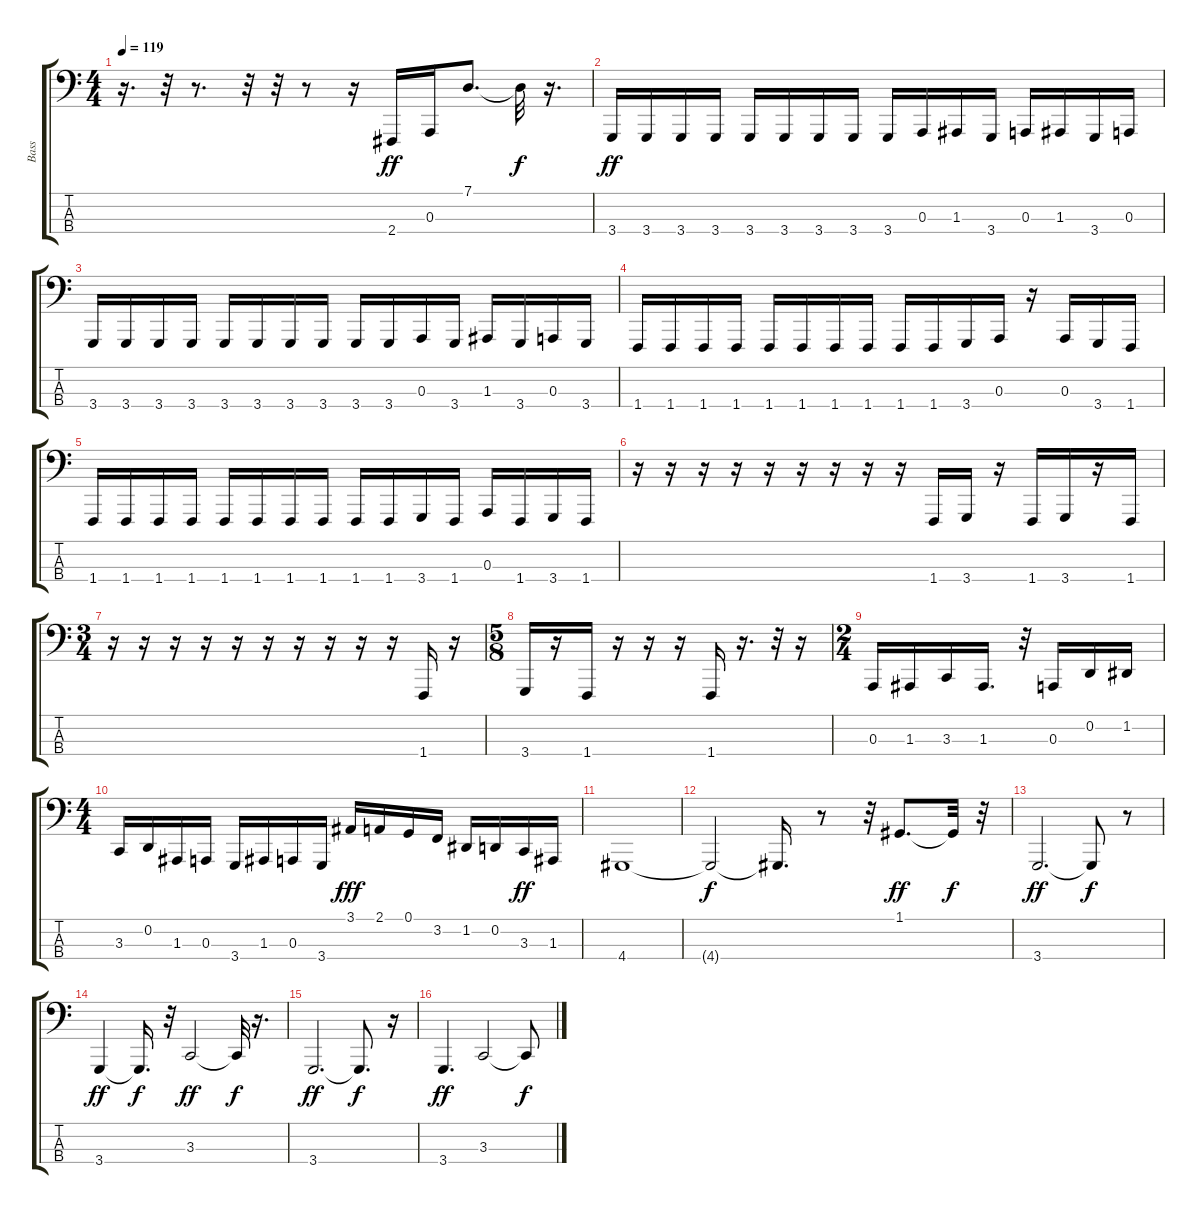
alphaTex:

\track ("Bass                            " "Bass      ") {instrument fx4atmosphere}
\staff {score tabs}
\tuning (G2 D2 A1 E1) {hide}
\ts (4 4)
\tempo 119
\clef f4
\ks c
r.16{d dy ff} r.32 r.8{d} r.32 r.32 r.8 r.16 2.4.16 0.3.16 7.1.8{d} 7.1{t}.32{dy f} r.16{d} |
3.4.16{dy ff} 3.4.16 3.4.16 3.4.16 3.4.16 3.4.16 3.4.16 3.4.16 3.4.16 0.3.16 1.3.16 3.4.16 0.3.16 1.3.16 3.4.16 0.3.16 |
3.4.16 3.4.16 3.4.16 3.4.16 3.4.16 3.4.16 3.4.16 3.4.16 3.4.16 3.4.16 0.3.16 3.4.16 1.3.16 3.4.16 0.3.16 3.4.16 |
1.4.16 1.4.16 1.4.16 1.4.16 1.4.16 1.4.16 1.4.16 1.4.16 1.4.16 1.4.16 3.4.16 0.3.16 r.16 0.3.16 3.4.16 1.4.16 |
1.4.16 1.4.16 1.4.16 1.4.16 1.4.16 1.4.16 1.4.16 1.4.16 1.4.16 1.4.16 3.4.16 1.4.16 0.3.16 1.4.16 3.4.16 1.4.16 |
r.16 r.16 r.16 r.16 r.16 r.16 r.16 r.16 r.16 1.4.16 3.4.16 r.16 1.4.16 3.4.16 r.16 1.4.16 |
\ts (3 4)
r.16 r.16 r.16 r.16 r.16 r.16 r.16 r.16 r.16 r.16 1.4.16 r.16 |
\ts (5 8)
3.4.16 r.16 1.4.16 r.16 r.16 r.16 1.4.16 r.16{d} r.32 r.16 |
\ts (2 4)
0.3.16 1.3.16 3.3.16 1.3.16{d} r.32 0.3.16 0.2.16 1.2.16 |
\ts (4 4)
3.3.16 0.2.16 1.3.16 0.3.16 3.4.16 1.3.16 0.3.16 3.4.16 3.1.16{dy fff} 2.1.16 0.1.16 3.2.16 1.2.16 0.2.16 3.3.16{dy ff} 1.3.16 |
4.4.1 |
4.4{t}.2{dy f} 4.4{t}.16{d} r.8 r.32 1.1.8{d dy ff} 1.1{t}.32{dy f} r.32 |
3.4.2{d dy ff instrument fx4atmosphere} 3.4{t}.8{dy f} r.8 |
3.4.4{dy ff} 3.4{t}.16{d dy f} r.32 3.3.2{dy ff} 3.3{t}.32{dy f} r.16{d} |
3.4.2{d dy ff} 3.4{t}.8{d dy f} r.16 |
3.4.4{d dy ff} 3.3.2 3.3{t}.8{dy f}
